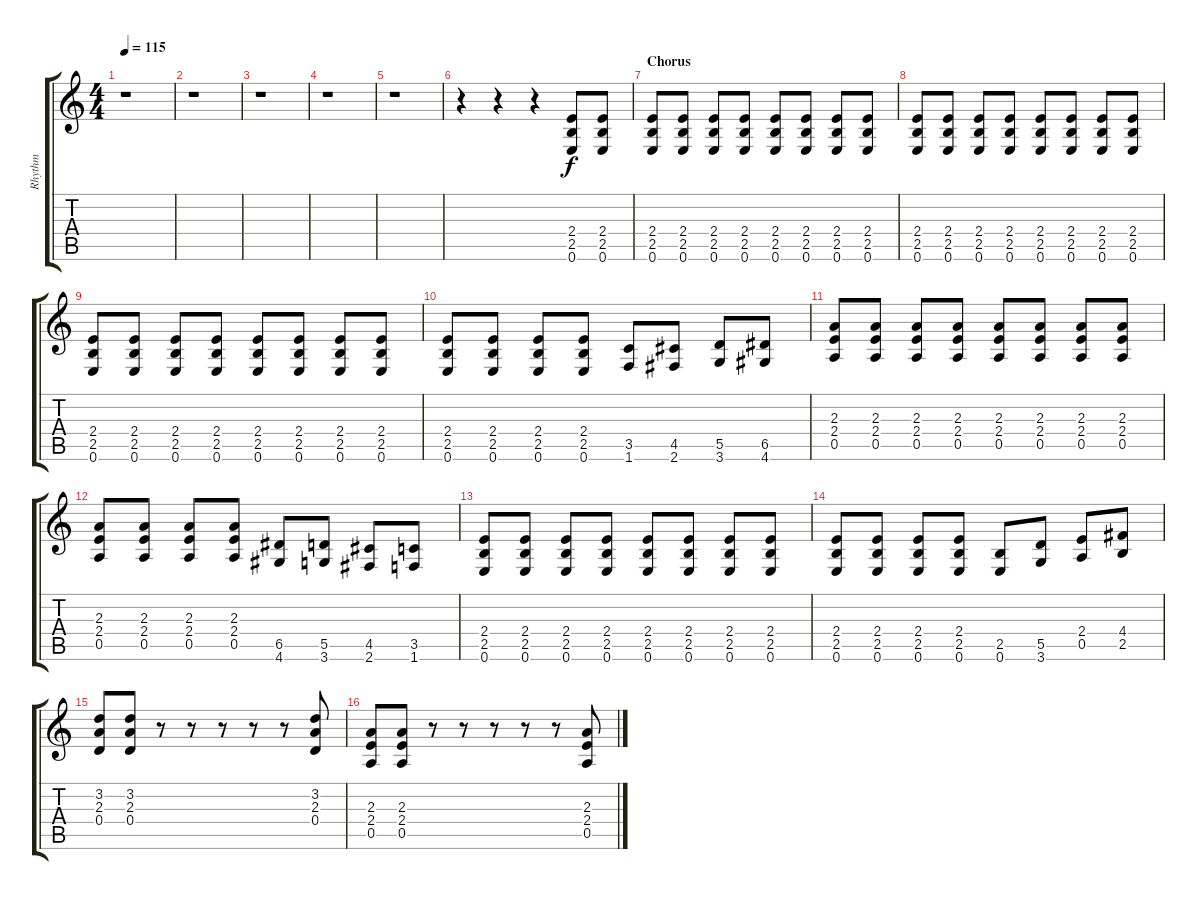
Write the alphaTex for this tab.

\track ("Rhythm" "Rhythm") {instrument overdrivenguitar}
\staff {score tabs}
\tuning (E4 B3 G3 D3 A2 E2) {hide}
\ts (4 4)
\tempo 115
\clef g2
\ks c
r.1{dy f} |
r.1 |
r.1 |
r.1 |
r.1 |
r.4 r.4 r.4 (2.4 2.5 0.6).8 (2.4 2.5 0.6).8 |
\section ("" "Chorus")
(2.4 2.5 0.6).8 (2.4 2.5 0.6).8 (2.4 2.5 0.6).8 (2.4 2.5 0.6).8 (2.4 2.5 0.6).8 (2.4 2.5 0.6).8 (2.4 2.5 0.6).8 (2.4 2.5 0.6).8 |
(2.4 2.5 0.6).8 (2.4 2.5 0.6).8 (2.4 2.5 0.6).8 (2.4 2.5 0.6).8 (2.4 2.5 0.6).8 (2.4 2.5 0.6).8 (2.4 2.5 0.6).8 (2.4 2.5 0.6).8 |
(2.4 2.5 0.6).8 (2.4 2.5 0.6).8 (2.4 2.5 0.6).8 (2.4 2.5 0.6).8 (2.4 2.5 0.6).8 (2.4 2.5 0.6).8 (2.4 2.5 0.6).8 (2.4 2.5 0.6).8 |
(2.4 2.5 0.6).8 (2.4 2.5 0.6).8 (2.4 2.5 0.6).8 (2.4 2.5 0.6).8 (3.5 1.6).8 (4.5 2.6).8 (5.5 3.6).8 (6.5 4.6).8 |
(2.3 2.4 0.5).8 (2.3 2.4 0.5).8 (2.3 2.4 0.5).8 (2.3 2.4 0.5).8 (2.3 2.4 0.5).8 (2.3 2.4 0.5).8 (2.3 2.4 0.5).8 (2.3 2.4 0.5).8 |
(2.3 2.4 0.5).8 (2.3 2.4 0.5).8 (2.3 2.4 0.5).8 (2.3 2.4 0.5).8 (6.5 4.6).8 (5.5 3.6).8 (4.5 2.6).8 (3.5 1.6).8 |
(2.4 2.5 0.6).8 (2.4 2.5 0.6).8 (2.4 2.5 0.6).8 (2.4 2.5 0.6).8 (2.4 2.5 0.6).8 (2.4 2.5 0.6).8 (2.4 2.5 0.6).8 (2.4 2.5 0.6).8 |
(2.4 2.5 0.6).8 (2.4 2.5 0.6).8 (2.4 2.5 0.6).8 (2.4 2.5 0.6).8 (2.5 0.6).8 (5.5 3.6).8 (2.4 0.5).8 (4.4 2.5).8 |
(3.2 2.3 0.4).8 (3.2 2.3 0.4).8 r.8 r.8 r.8 r.8 r.8 (3.2 2.3 0.4).8 |
(2.3 2.4 0.5).8 (2.3 2.4 0.5).8 r.8 r.8 r.8 r.8 r.8 (2.3 2.4 0.5).8
